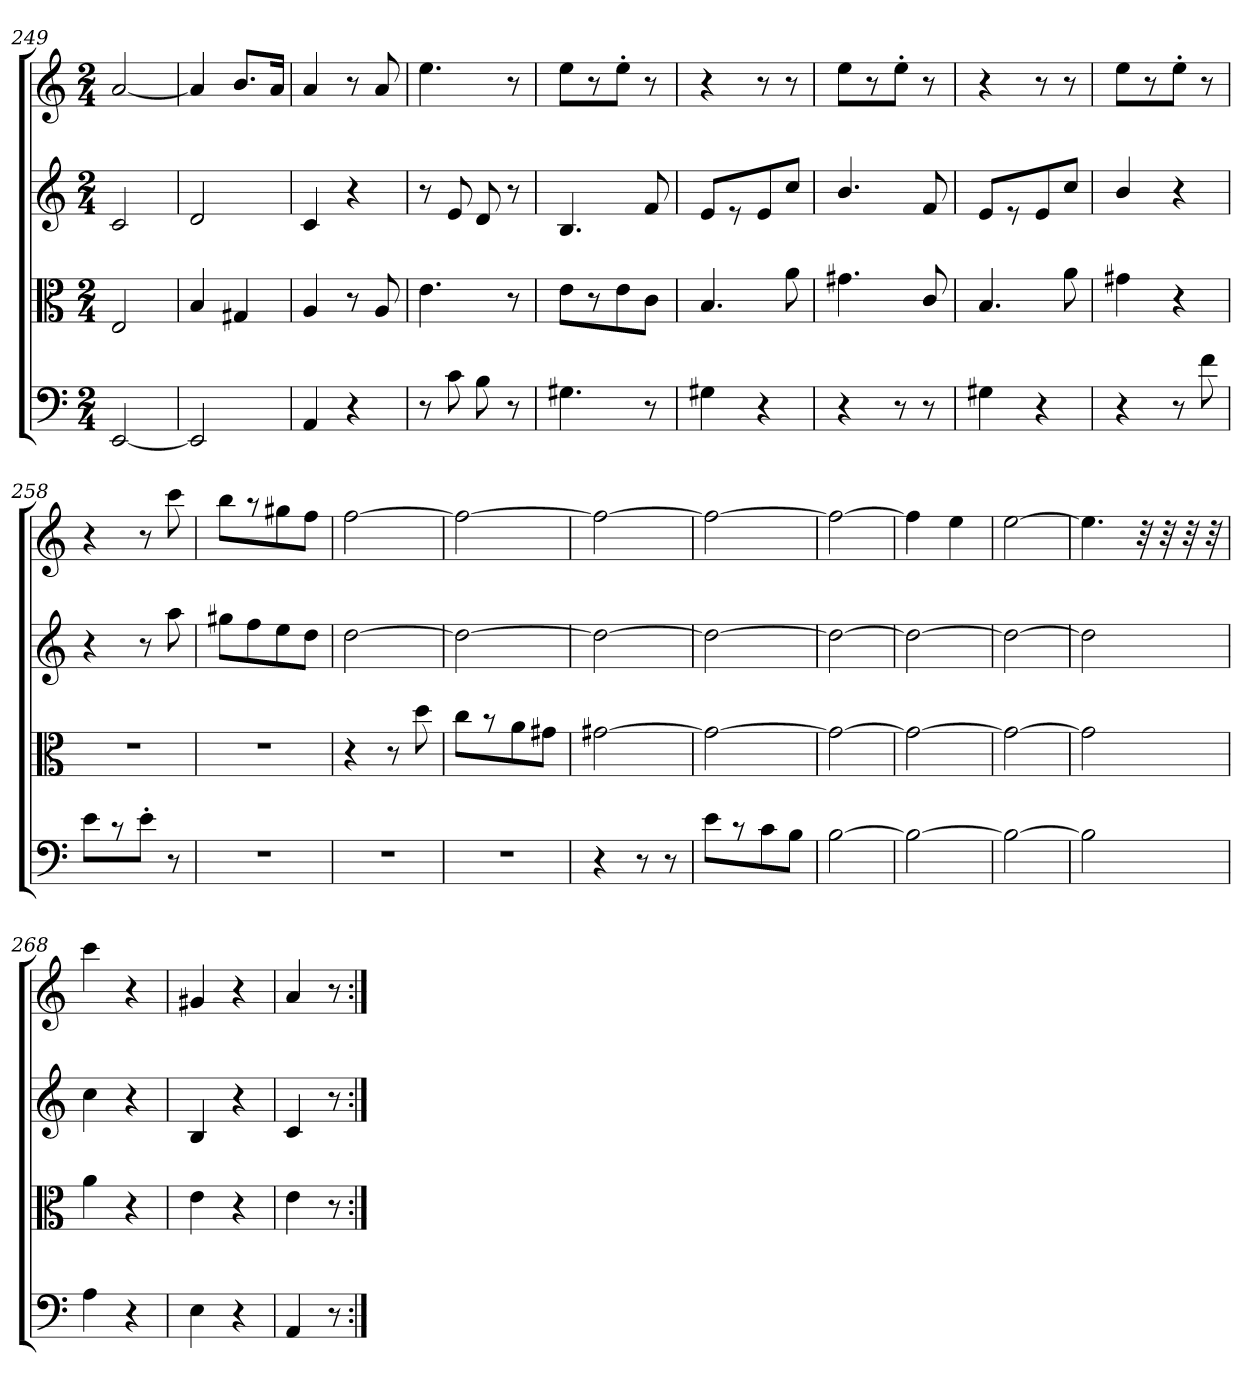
**kern	**kern	**kern	**kern
*part4	*part3	*part2	*part1
*staff4	*staff3	*staff2	*staff1
*clefF4	*clefC3	*clefG2	*clefG2
*k[]	*k[]	*k[]	*k[]
*a:	*a:	*a:	*a:
*M2/4	*M2/4	*M2/4	*M2/4
=249	=249	=249	=249
[2EE/	2E/	2c/	[2a/
=250	=250	=250	=250
2EE/]	4B/	2d/	4a/]
.	4G#X/	.	8.b/L
.	.	.	16a/Jk
=251	=251	=251	=251
4AA/	4A/	4c/	4a/
4r	8r	4r	8r
.	8A/	.	8a/
=252	=252	=252	=252
8r	4.e\	8r	4.ee\
8c\	.	8e/	.
8B\	.	8d/	.
8r	8r	8r	8r
=253	=253	=253	=253
4.G#X\	8e\L	4.B/	8ee\L
.	8r	.	8r
.	8e\	.	8ee'\J
8r	8c\J	8f/	8r
=254	=254	=254	=254
4G#X\	4.B/	8e/L	4r
.	.	8r	.
4r	.	8e/	8r
.	8a\	8cc/J	8r
=255	=255	=255	=255
4r	4.g#X\	4.b/	8ee\L
.	.	.	8r
8r	.	.	8ee'\J
8r	8c/	8f/	8r
=256	=256	=256	=256
4G#X\	4.B/	8e/L	4r
.	.	8r	.
4r	.	8e/	8r
.	8a\	8cc/J	8r
=257	=257	=257	=257
4r	4g#X\	4b/	8ee\L
.	.	.	8r
8r	4r	4r	8ee'\J
8f\	.	.	8r
=258	=258	=258	=258
8e\L	2r	4r	4r
8r	.	.	.
8e'\J	.	8r	8r
8r	.	8aa\	8ccc\
=259	=259	=259	=259
2r	2r	8gg#X\L	8bb\L
.	.	8ff\	8r
.	.	8ee\	8gg#X\
.	.	8dd\J	8ff\J
=260	=260	=260	=260
2r	4r	[2dd\	[2ff\
.	8r	.	.
.	8dd\	.	.
=261	=261	=261	=261
2r	8cc\L	2dd\_	2ff\_
.	8r	.	.
.	8a\	.	.
.	8g#X\J	.	.
=262	=262	=262	=262
4r	[2g#X\	2dd\_	2ff\_
8r	.	.	.
8r	.	.	.
=263	=263	=263	=263
8e\L	2g#\_	2dd\_	2ff\_
8r	.	.	.
8c\	.	.	.
8B\J	.	.	.
=264	=264	=264	=264
[2B\	2g#\_	2dd\_	2ff\_
=265	=265	=265	=265
2B\_	2g#\_	2dd\_	4ff\]
.	.	.	4ee\
=266	=266	=266	=266
2B\_	2g#\_	2dd\_	[2ee\
=267	=267	=267	=267
2B\]	2g#\]	2dd\]	4.ee\]
.	.	.	32r
.	.	.	32r
.	.	.	32r
.	.	.	32r
=268	=268	=268	=268
4A\	4a\	4cc\	4ccc\
4r	4r	4r	4r
=269	=269	=269	=269
4E\	4e\	4B/	4g#X/
4r	4r	4r	4r
=270	=270	=270	=270
4AA/	4e\	4c/	4a/
8r	8r	8r	8r
=:|!	=:|!	=:|!	=:|!
*-	*-	*-	*-
